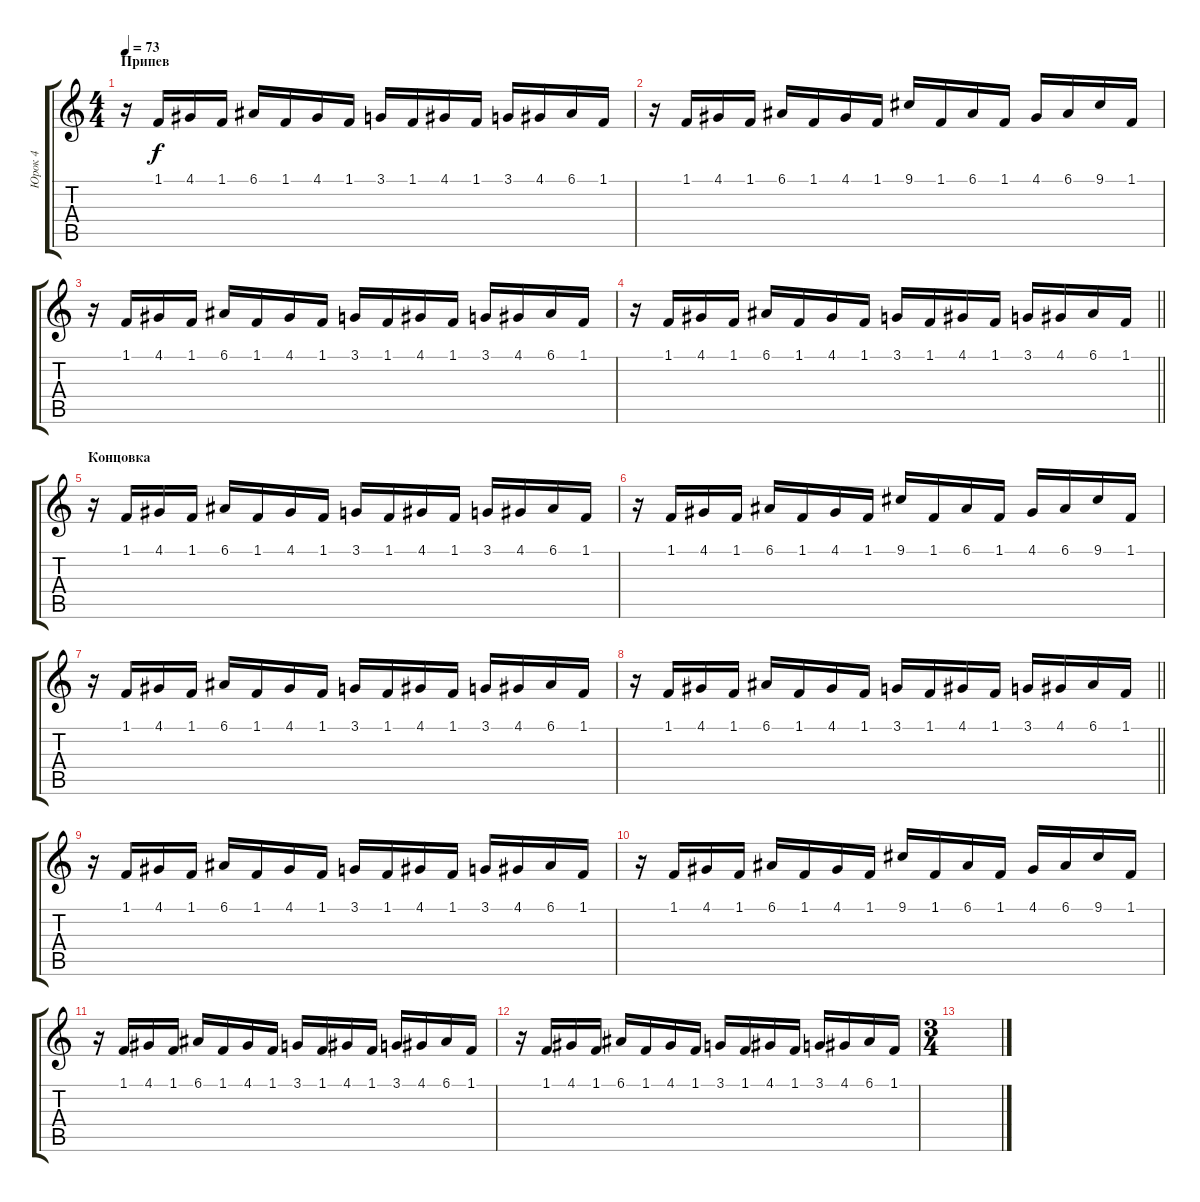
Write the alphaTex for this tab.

\track ("Юрок 4" "Юрок 4") {instrument fx7echoes}
\staff {score tabs}
\tuning (E4 B3 G3 D3 A2 E2) {hide}
\ts (4 4)
\section ("" "Припев")
\tempo 73
\clef g2
\ks c
r.16{dy f instrument fx7echoes} 1.1.16 4.1.16{balance 0} 1.1.16{balance 8} 6.1.16{balance 16} 1.1.16{balance 8} 4.1.16 1.1.16 3.1.16 1.1.16 4.1.16 1.1.16 3.1.16{balance 0} 4.1.16{balance 8} 6.1.16{balance 16} 1.1.16{balance 0} |
r.16{balance 8} 1.1.16 4.1.16 1.1.16 6.1.16 1.1.16 4.1.16 1.1.16 9.1.16{balance 16} 1.1.16{balance 8} 6.1.16{balance 0} 1.1.16{balance 8} 4.1.16 6.1.16{balance 0} 9.1.16{balance 16} 1.1.16{balance 8} |
r.16 1.1.16 4.1.16 1.1.16 6.1.16 1.1.16 4.1.16 1.1.16 3.1.16 1.1.16 4.1.16 1.1.16 3.1.16 4.1.16 6.1.16 1.1.16 |
\barLineRight lightlight
r.16 1.1.16 4.1.16 1.1.16 6.1.16 1.1.16 4.1.16 1.1.16 3.1.16 1.1.16 4.1.16 1.1.16 3.1.16 4.1.16 6.1.16 1.1.16 |
\section ("" "Концовка")
r.16 1.1.16 4.1.16{balance 0} 1.1.16{balance 8} 6.1.16{balance 16} 1.1.16{balance 8} 4.1.16 1.1.16 3.1.16 1.1.16 4.1.16 1.1.16 3.1.16{balance 0} 4.1.16{balance 8} 6.1.16{balance 16} 1.1.16{balance 0} |
r.16{balance 8} 1.1.16 4.1.16 1.1.16 6.1.16 1.1.16 4.1.16 1.1.16 9.1.16{balance 16} 1.1.16{balance 8} 6.1.16{balance 0} 1.1.16{balance 8} 4.1.16 6.1.16{balance 0} 9.1.16{balance 16} 1.1.16{balance 8} |
r.16 1.1.16 4.1.16 1.1.16 6.1.16 1.1.16 4.1.16 1.1.16 3.1.16 1.1.16 4.1.16 1.1.16 3.1.16 4.1.16 6.1.16 1.1.16 |
\barLineRight lightlight
r.16 1.1.16 4.1.16 1.1.16 6.1.16 1.1.16 4.1.16 1.1.16 3.1.16 1.1.16 4.1.16 1.1.16 3.1.16 4.1.16 6.1.16 1.1.16 |
r.16 1.1.16 4.1.16{balance 0} 1.1.16{balance 8} 6.1.16{balance 16} 1.1.16{balance 8} 4.1.16 1.1.16 3.1.16 1.1.16 4.1.16 1.1.16 3.1.16{balance 0} 4.1.16{balance 8} 6.1.16{balance 16} 1.1.16{balance 0} |
r.16{balance 8} 1.1.16 4.1.16 1.1.16 6.1.16 1.1.16 4.1.16 1.1.16 9.1.16{balance 16} 1.1.16{balance 8} 6.1.16{balance 0} 1.1.16{balance 8} 4.1.16 6.1.16{balance 0} 9.1.16{balance 16} 1.1.16{balance 8} |
r.16 1.1.16 4.1.16 1.1.16 6.1.16 1.1.16 4.1.16 1.1.16 3.1.16 1.1.16 4.1.16 1.1.16 3.1.16 4.1.16 6.1.16 1.1.16 |
r.16 1.1.16 4.1.16 1.1.16 6.1.16 1.1.16 4.1.16 1.1.16 3.1.16 1.1.16 4.1.16 1.1.16 3.1.16 4.1.16 6.1.16 1.1.16 |
\ts (3 4)
